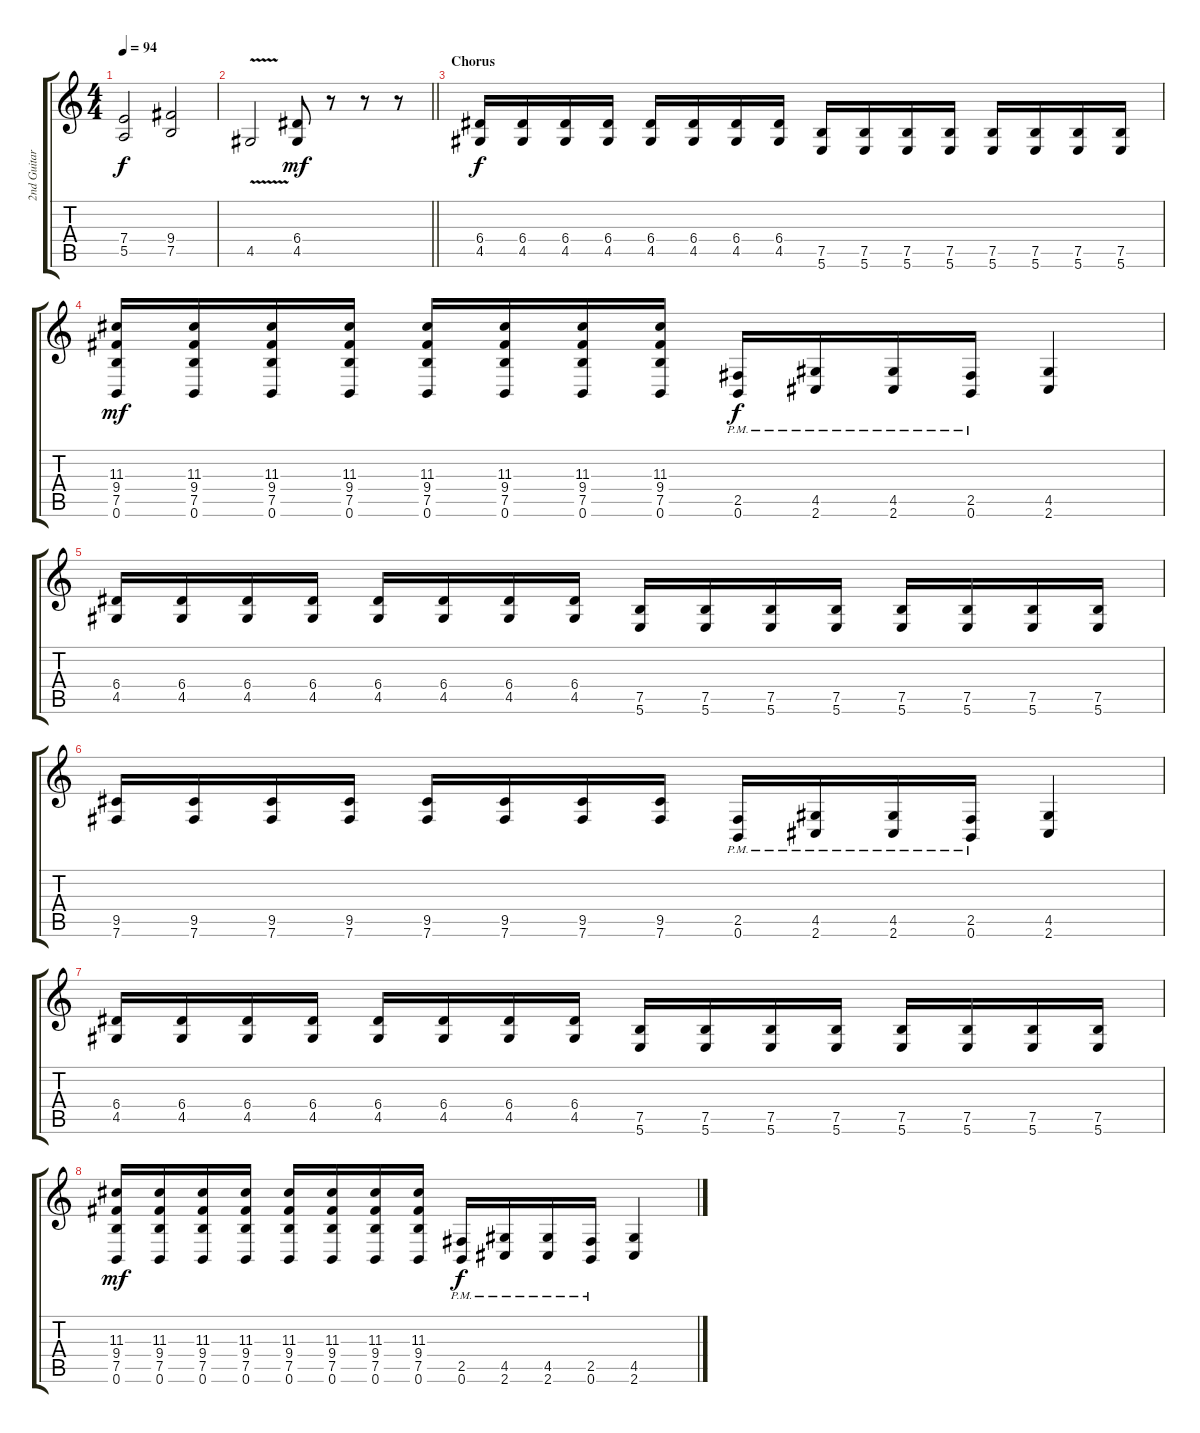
\track ("2nd Guitar" "2nd Guitar") {instrument distortionguitar}
\staff {score tabs}
\tuning (B3 Gb3 D3 A2 E2 B1) {hide}
\ts (4 4)
\tempo 94
\clef g2
\ks c
(7.4 5.5).2{dy f} (9.4 7.5).2 |
\barLineRight lightlight
4.5{v}.2 (6.4 4.5).8{dy mf} r.8 r.8 r.8 |
\section ("" "Chorus")
(6.4 4.5).16{dy f} (6.4 4.5).16 (6.4 4.5).16 (6.4 4.5).16 (6.4 4.5).16 (6.4 4.5).16 (6.4 4.5).16 (6.4 4.5).16 (7.5 5.6).16 (7.5 5.6).16 (7.5 5.6).16 (7.5 5.6).16 (7.5 5.6).16 (7.5 5.6).16 (7.5 5.6).16 (7.5 5.6).16 |
(11.3 9.4 7.5 0.6).16{dy mf} (11.3 9.4 7.5 0.6).16 (11.3 9.4 7.5 0.6).16 (11.3 9.4 7.5 0.6).16 (11.3 9.4 7.5 0.6).16 (11.3 9.4 7.5 0.6).16 (11.3 9.4 7.5 0.6).16 (11.3 9.4 7.5 0.6).16 (2.5{pm} 0.6{pm}).16{dy f} (4.5{pm} 2.6{pm}).16 (4.5{pm} 2.6{pm}).16 (2.5{pm} 0.6{pm}).16 (4.5 2.6).4 |
(6.4 4.5).16 (6.4 4.5).16 (6.4 4.5).16 (6.4 4.5).16 (6.4 4.5).16 (6.4 4.5).16 (6.4 4.5).16 (6.4 4.5).16 (7.5 5.6).16 (7.5 5.6).16 (7.5 5.6).16 (7.5 5.6).16 (7.5 5.6).16 (7.5 5.6).16 (7.5 5.6).16 (7.5 5.6).16 |
(9.5 7.6).16 (9.5 7.6).16 (9.5 7.6).16 (9.5 7.6).16 (9.5 7.6).16 (9.5 7.6).16 (9.5 7.6).16 (9.5 7.6).16 (2.5{pm} 0.6{pm}).16 (4.5{pm} 2.6{pm}).16 (4.5{pm} 2.6{pm}).16 (2.5{pm} 0.6{pm}).16 (4.5 2.6).4 |
(6.4 4.5).16 (6.4 4.5).16 (6.4 4.5).16 (6.4 4.5).16 (6.4 4.5).16 (6.4 4.5).16 (6.4 4.5).16 (6.4 4.5).16 (7.5 5.6).16 (7.5 5.6).16 (7.5 5.6).16 (7.5 5.6).16 (7.5 5.6).16 (7.5 5.6).16 (7.5 5.6).16 (7.5 5.6).16 |
(11.3 9.4 7.5 0.6).16{dy mf} (11.3 9.4 7.5 0.6).16 (11.3 9.4 7.5 0.6).16 (11.3 9.4 7.5 0.6).16 (11.3 9.4 7.5 0.6).16 (11.3 9.4 7.5 0.6).16 (11.3 9.4 7.5 0.6).16 (11.3 9.4 7.5 0.6).16 (2.5{pm} 0.6{pm}).16{dy f} (4.5{pm} 2.6{pm}).16 (4.5{pm} 2.6{pm}).16 (2.5{pm} 0.6{pm}).16 (4.5 2.6).4
